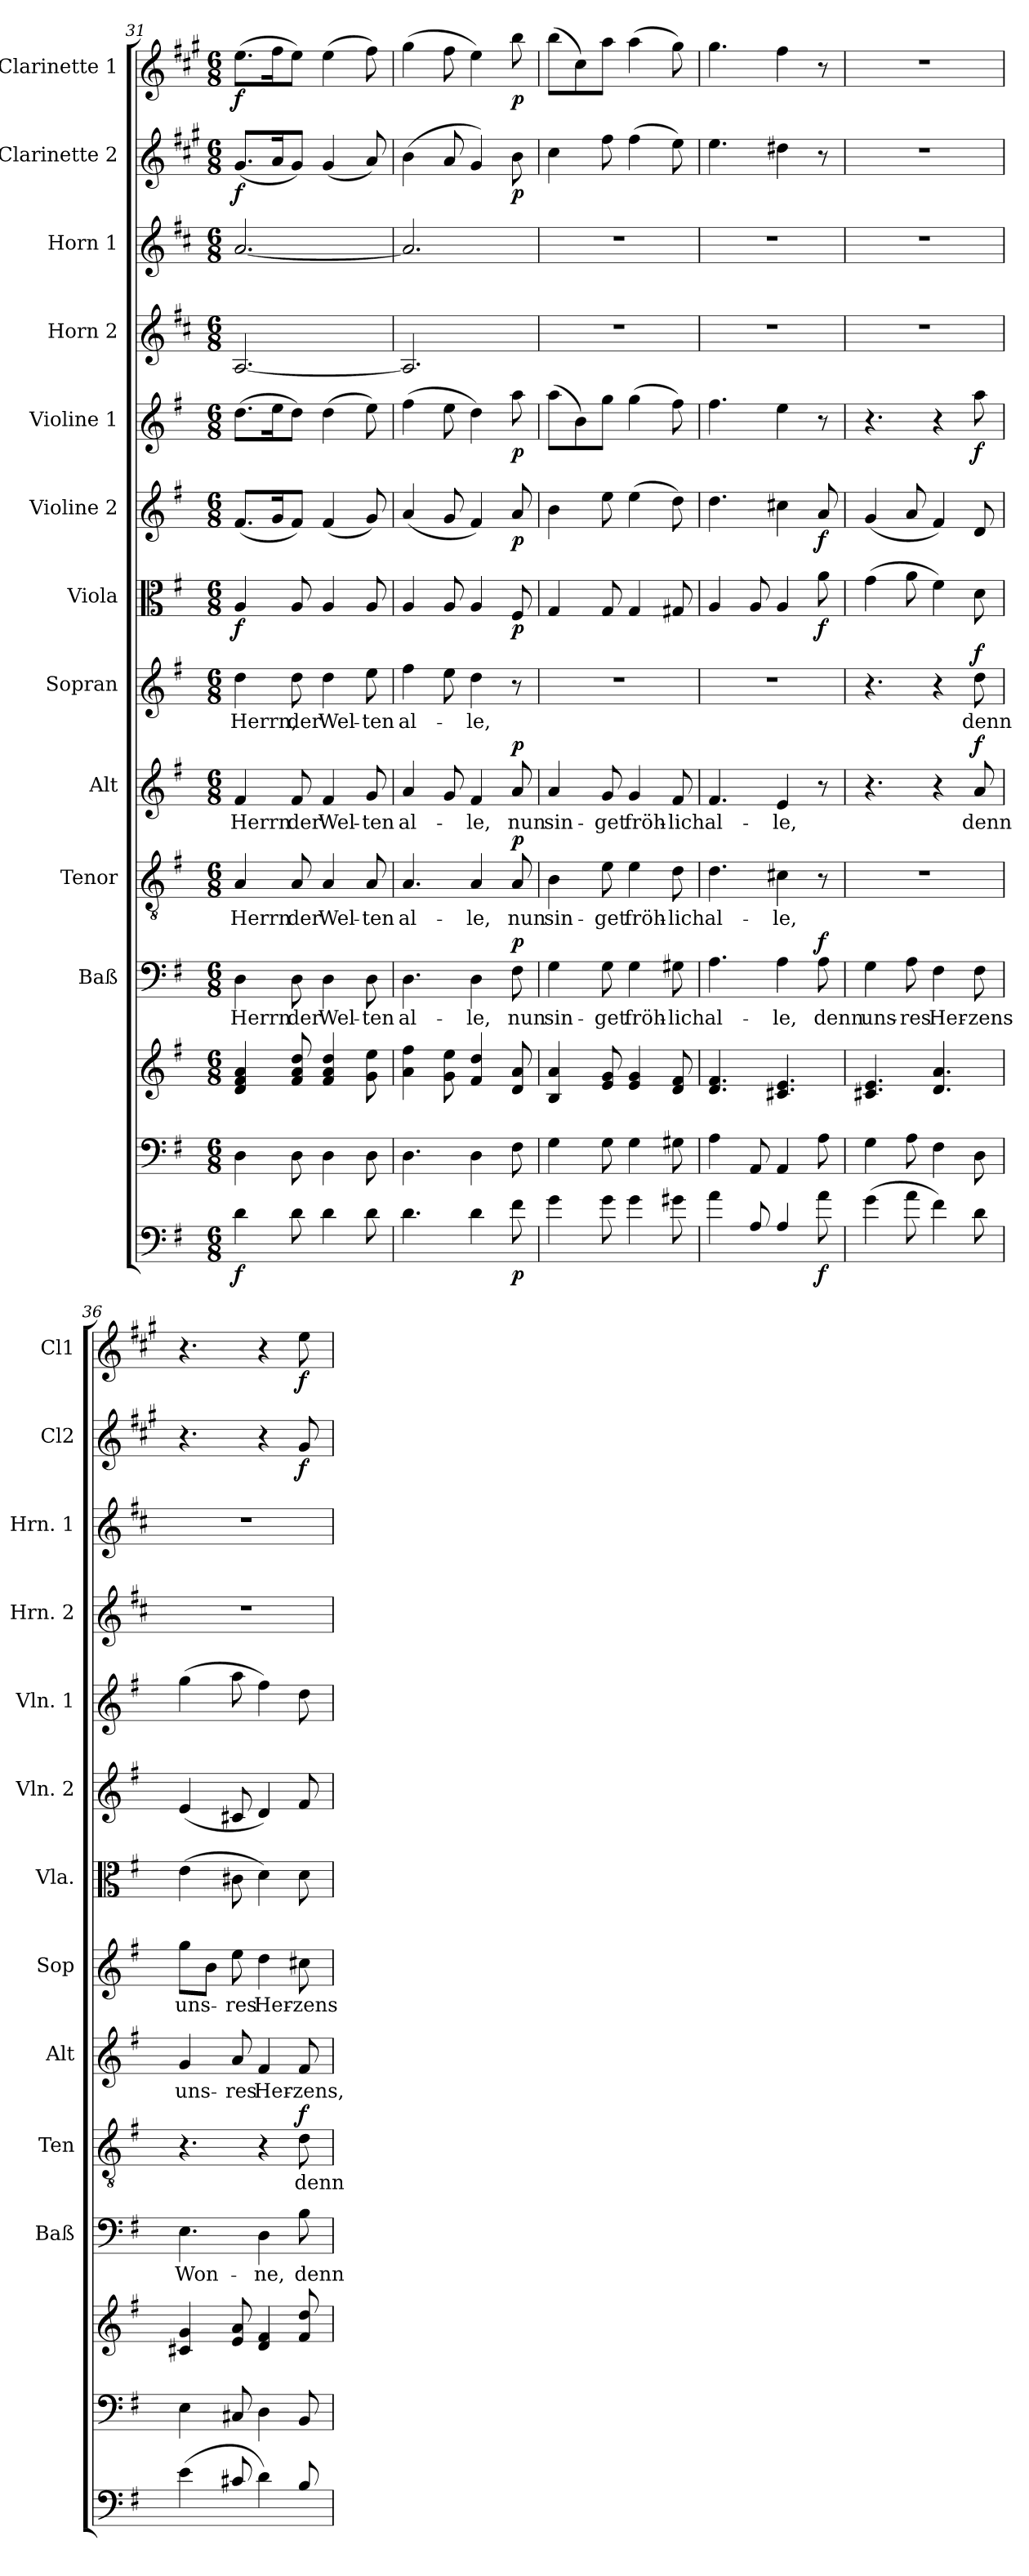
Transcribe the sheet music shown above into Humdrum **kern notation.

**kern	**dynam	**kern	**kern	**kern	**text	**dynam	**kern	**text	**dynam	**kern	**text	**dynam	**kern	**text	**dynam	**kern	**dynam	**kern	**dynam	**kern	**dynam	**kern	**kern	**kern	**dynam	**kern	**dynam
*part13	*part13	*part12	*part12	*part11	*part11	*part11	*part10	*part10	*part10	*part9	*part9	*part9	*part8	*part8	*part8	*part7	*part7	*part6	*part6	*part5	*part5	*part4	*part3	*part2	*part2	*part1	*part1
*staff14	*staff14	*staff13	*staff12	*staff11	*staff11	*staff11	*staff10	*staff10	*staff10	*staff9	*staff9	*staff9	*staff8	*staff8	*staff8	*staff7	*staff7	*staff6	*staff6	*staff5	*staff5	*staff4	*staff3	*staff2	*staff2	*staff1	*staff1
*	*	*	*	*I"Baß	*	*	*I"Tenor	*	*	*I"Alt	*	*	*I"Sopran	*	*	*I"Viola	*	*I"Violine 2	*	*I"Violine 1	*	*I"Horn 2	*I"Horn 1	*I"Clarinette 2	*	*I"Clarinette 1	*
*	*	*	*	*I'Baß	*	*	*I'Ten	*	*	*I'Alt	*	*	*I'Sop	*	*	*I'Vla.	*	*I'Vln. 2	*	*I'Vln. 1	*	*I'Hrn. 2	*I'Hrn. 1	*I'Cl2	*	*I'Cl1	*
*clefF4	*	*clefF4	*clefG2	*clefF4	*	*	*clefGv2	*	*	*clefG2	*	*	*clefG2	*	*	*clefC3	*	*clefG2	*	*clefG2	*	*clefG2	*clefG2	*clefG2	*	*clefG2	*
*ITrd7c12	*	*	*	*	*	*	*	*	*	*	*	*	*	*	*	*	*	*	*	*	*	*ITrd4c7	*ITrd4c7	*ITrd1c2	*	*ITrd1c2	*
*k[f#]	*	*k[f#]	*k[f#]	*k[f#]	*	*	*k[f#]	*	*	*k[f#]	*	*	*k[f#]	*	*	*k[f#]	*	*k[f#]	*	*k[f#]	*	*k[f#]	*k[f#]	*k[f#]	*	*k[f#]	*
*G:	*	*G:	*G:	*G:	*	*	*G:	*	*	*G:	*	*	*G:	*	*	*G:	*	*G:	*	*G:	*	*G:	*G:	*G:	*	*G:	*
*M6/8	*	*M6/8	*M6/8	*M6/8	*	*	*M6/8	*	*	*M6/8	*	*	*M6/8	*	*	*M6/8	*	*M6/8	*	*M6/8	*	*M6/8	*M6/8	*M6/8	*	*M6/8	*
=31	=31	=31	=31	=31	=31	=31	=31	=31	=31	=31	=31	=31	=31	=31	=31	=31	=31	=31	=31	=31	=31	=31	=31	=31	=31	=31	=31
!	!LO:DY:b	!	!	!	!LO:LY:b	!	!	!LO:LY:b	!	!	!LO:LY:b	!	!	!LO:LY:b	!	!	!LO:DY:b	!	!	!	!	!	!	!	!LO:DY:b	!	!LO:DY:b
4D\	f	4D\	4d/ 4f#/ 4a/	4D\	Herrn	.	4A/	Herrn	.	4f#/	Herrn	.	4dd\	Herrn,	.	4A/	f	(<8.f#/L	.	(>8.dd\L	.	[2.D/	[2.d/	(<8.f#/L	f	(>8.dd\L	f
.	.	.	.	.	.	.	.	.	.	.	.	.	.	.	.	.	.	16g/k	.	16ee\k	.	.	.	16g/k	.	16ee\k	.
!	!	!	!	!	!LO:LY:b	!	!	!LO:LY:b	!	!	!LO:LY:b	!	!	!LO:LY:b	!	!	!	!	!	!	!	!	!	!	!	!	!
8D\	.	8D\	8f#/ 8a/ 8dd/	8D\	der	.	8A/	der	.	8f#/	der	.	8dd\	der	.	8A/	.	8f#/J)	.	8dd\J)	.	.	.	8f#/J)	.	8dd\J)	.
!	!	!	!	!	!LO:LY:b	!	!	!LO:LY:b	!	!	!LO:LY:b	!	!	!LO:LY:b	!	!	!	!	!	!	!	!	!	!	!	!	!
4D\	.	4D\	4f#/ 4a/ 4dd/	4D\	Wel-	.	4A/	Wel-	.	4f#/	Wel-	.	4dd\	Wel-	.	4A/	.	(<4f#/	.	(>4dd\	.	.	.	(<4f#/	.	(>4dd\	.
!	!	!	!	!	!LO:LY:b	!	!	!LO:LY:b	!	!	!LO:LY:b	!	!	!LO:LY:b	!	!	!	!	!	!	!	!	!	!	!	!	!
8D\	.	8D\	8g\ 8ee\	8D\	-ten	.	8A/	-ten	.	8g/	-ten	.	8ee\	-ten	.	8A/	.	8g/)	.	8ee\)	.	.	.	8g/)	.	8ee\)	.
=32	=32	=32	=32	=32	=32	=32	=32	=32	=32	=32	=32	=32	=32	=32	=32	=32	=32	=32	=32	=32	=32	=32	=32	=32	=32	=32	=32
!	!	!	!	!	!LO:LY:b	!	!	!LO:LY:b	!	!	!LO:LY:b	!	!	!LO:LY:b	!	!	!	!	!	!	!	!	!	!	!	!	!
4.D\	.	4.D\	4a\ 4ff#\	4.D\	al-	.	4.A/	al-	.	4a/	al-	.	4ff#\	al-	.	4A/	.	(<4a/	.	(>4ff#\	.	2.D/]	2.d/]	(<4a\	.	(>4ff#\	.
.	.	.	8g\ 8ee\	.	.	.	.	.	.	8g/	.	.	8ee\	.	.	8A/	.	8g/	.	8ee\	.	.	.	8g/	.	8ee\	.
!	!	!	!	!	!LO:LY:b	!	!	!LO:LY:b	!	!	!LO:LY:b	!	!	!LO:LY:b	!	!	!	!	!	!	!	!	!	!	!	!	!
4D\	.	4D\	4f#/ 4dd/	4D\	-le,	.	4A/	-le,	.	4f#/	-le,	.	4dd\	-le,	.	4A/	.	4f#/)	.	4dd\)	.	.	.	4f#/)	.	4dd\)	.
!	!LO:DY:b	!	!	!	!LO:LY:b	!LO:DY:a	!	!LO:LY:b	!LO:DY:a	!	!LO:LY:b	!LO:DY:a	!	!	!	!	!LO:DY:b	!	!LO:DY:b	!	!LO:DY:b	!	!	!	!LO:DY:b	!	!LO:DY:b
8F#\	p	8F#\	8d/ 8a/	8F#\	nun	p	8A/	nun	p	8a/	nun	p	8r	.	.	8F#/	p	8a/	p	8aa\	p	.	.	8a\	p	8aa\	p
=33	=33	=33	=33	=33	=33	=33	=33	=33	=33	=33	=33	=33	=33	=33	=33	=33	=33	=33	=33	=33	=33	=33	=33	=33	=33	=33	=33
!	!	!	!	!	!LO:LY:b	!	!	!LO:LY:b	!	!	!LO:LY:b	!	!	!	!	!	!	!	!	!	!	!	!	!	!	!	!
4G\	.	4G\	4B/ 4a/	4G\	sin-	.	4B\	sin-	.	4a/	sin-	.	2.r	.	.	4G/	.	4b\	.	(>8aa\L	.	2.r	2.r	4b\	.	(>8aa\L	.
.	.	.	.	.	.	.	.	.	.	.	.	.	.	.	.	.	.	.	.	8b\)	.	.	.	.	.	8b\)	.
!	!	!	!	!	!LO:LY:b	!	!	!LO:LY:b	!	!	!LO:LY:b	!	!	!	!	!	!	!	!	!	!	!	!	!	!	!	!
8G\	.	8G\	8e/ 8g/	8G\	-get	.	8e\	-get	.	8g/	-get	.	.	.	.	8G/	.	8ee\	.	8gg\J	.	.	.	8ee\	.	8gg\J	.
!	!	!	!	!	!LO:LY:b	!	!	!LO:LY:b	!	!	!LO:LY:b	!	!	!	!	!	!	!	!	!	!	!	!	!	!	!	!
4G\	.	4G\	4e/ 4g/	4G\	fröh-	.	4e\	fröh-	.	4g/	fröh-	.	.	.	.	4G/	.	(>4ee\	.	(>4gg\	.	.	.	(>4ee\	.	(>4gg\	.
!	!	!	!	!	!LO:LY:b	!	!	!LO:LY:b	!	!	!LO:LY:b	!	!	!	!	!	!	!	!	!	!	!	!	!	!	!	!
8G#X\	.	8G#X\	8d/ 8f#/	8G#X\	-lich	.	8d\	-lich	.	8f#/	-lich	.	.	.	.	8G#X/	.	8dd\)	.	8ff#\)	.	.	.	8dd\)	.	8ff#\)	.
!!LO:PB:g=z
=34	=34	=34	=34	=34	=34	=34	=34	=34	=34	=34	=34	=34	=34	=34	=34	=34	=34	=34	=34	=34	=34	=34	=34	=34	=34	=34	=34
!	!	!	!	!	!LO:LY:b	!	!	!LO:LY:b	!	!	!LO:LY:b	!	!	!	!	!	!	!	!	!	!	!	!	!	!	!	!
4A\	.	4A\	4.d/ 4.f#/	4.A\	al-	.	4.d\	al-	.	4.f#/	al-	.	2.r	.	.	4A/	.	4.dd\	.	4.ff#\	.	2.r	2.r	4.dd\	.	4.ff#\	.
8AA/	.	8AA/	.	.	.	.	.	.	.	.	.	.	.	.	.	8A/	.	.	.	.	.	.	.	.	.	.	.
!	!	!	!	!	!LO:LY:b	!	!	!LO:LY:b	!	!	!LO:LY:b	!	!	!	!	!	!	!	!	!	!	!	!	!	!	!	!
4AA/	.	4AA/	4.c#X/ 4.e/	4A\	-le,	.	4c#X\	-le,	.	4e/	-le,	.	.	.	.	4A/	.	4cc#X\	.	4ee\	.	.	.	4cc#X\	.	4ee\	.
!	!LO:DY:b	!	!	!	!LO:LY:b	!LO:DY:a	!	!	!	!	!	!	!	!	!	!	!LO:DY:b	!	!LO:DY:b	!	!	!	!	!	!	!	!
8A\	f	8A\	.	8A\	denn	f	8r	.	.	8r	.	.	.	.	.	8a\	f	8a/	f	8r	.	.	.	8r	.	8r	.
=35	=35	=35	=35	=35	=35	=35	=35	=35	=35	=35	=35	=35	=35	=35	=35	=35	=35	=35	=35	=35	=35	=35	=35	=35	=35	=35	=35
!	!	!	!	!	!LO:LY:b	!	!	!	!	!	!	!	!	!	!	!	!	!	!	!	!	!	!	!	!	!	!
(>4G\	.	4G\	4.c#X/ 4.e/	4G\	uns-	.	2.r	.	.	4.r	.	.	4.r	.	.	(>4g\	.	(<4g/	.	4.r	.	2.r	2.r	2.r	.	2.r	.
!	!	!	!	!	!LO:LY:b	!	!	!	!	!	!	!	!	!	!	!	!	!	!	!	!	!	!	!	!	!	!
8A\	.	8A\	.	8A\	-res	.	.	.	.	.	.	.	.	.	.	8a\	.	8a/	.	.	.	.	.	.	.	.	.
!	!	!	!	!	!LO:LY:b	!	!	!	!	!	!	!	!	!	!	!	!	!	!	!	!	!	!	!	!	!	!
4F#\)	.	4F#\	4.d/ 4.a/	4F#\	Her-	.	.	.	.	4r	.	.	4r	.	.	4f#\)	.	4f#/)	.	4r	.	.	.	.	.	.	.
!	!	!	!	!	!LO:LY:b	!	!	!	!	!	!LO:LY:b	!LO:DY:a	!	!LO:LY:b	!LO:DY:a	!	!	!	!	!	!LO:DY:b	!	!	!	!	!	!
8D\	.	8D\	.	8F#\	-zens	.	.	.	.	8a/	denn	f	8dd\	denn	f	8d\	.	8d/	.	8aa\	f	.	.	.	.	.	.
=36	=36	=36	=36	=36	=36	=36	=36	=36	=36	=36	=36	=36	=36	=36	=36	=36	=36	=36	=36	=36	=36	=36	=36	=36	=36	=36	=36
!	!	!	!	!	!LO:LY:b	!	!	!	!	!	!LO:LY:b	!	!	!LO:LY:b	!	!	!	!	!	!	!	!	!	!	!	!	!
(>4E\	.	4E\	4c#X/ 4g/	4.E\	Won-	.	4.r	.	.	4g/	uns-	.	8gg\L	uns-	.	(>4e\	.	(<4e/	.	(>4gg\	.	2.r	2.r	4.r	.	4.r	.
.	.	.	.	.	.	.	.	.	.	.	.	.	8b\J	.	.	.	.	.	.	.	.	.	.	.	.	.	.
!	!	!	!	!	!	!	!	!	!	!	!LO:LY:b	!	!	!LO:LY:b	!	!	!	!	!	!	!	!	!	!	!	!	!
8C#X/	.	8C#X/	8e/ 8a/	.	.	.	.	.	.	8a/	-res	.	8ee\	-res	.	8c#X\	.	8c#X/	.	8aa\	.	.	.	.	.	.	.
!	!	!	!	!	!LO:LY:b	!	!	!	!	!	!LO:LY:b	!	!	!LO:LY:b	!	!	!	!	!	!	!	!	!	!	!	!	!
4D\)	.	4D\	4d/ 4f#/	4D\	-ne,	.	4r	.	.	4f#/	Her-	.	4dd\	Her-	.	4d\)	.	4d/)	.	4ff#\)	.	.	.	4r	.	4r	.
!	!	!	!	!	!LO:LY:b	!	!	!LO:LY:b	!LO:DY:a	!	!LO:LY:b	!	!	!LO:LY:b	!	!	!	!	!	!	!	!	!	!	!LO:DY:b	!	!LO:DY:b
8BB/	.	8BB/	8f#/ 8dd/	8B\	denn	.	8d\	denn	f	8f#/	-zens,	.	8cc#X\	-zens	.	8d\	.	8f#/	.	8dd\	.	.	.	8f#/	f	8dd\	f
=	=	=	=	=	=	=	=	=	=	=	=	=	=	=	=	=	=	=	=	=	=	=	=	=	=	=	=
*-	*-	*-	*-	*-	*-	*-	*-	*-	*-	*-	*-	*-	*-	*-	*-	*-	*-	*-	*-	*-	*-	*-	*-	*-	*-	*-	*-
